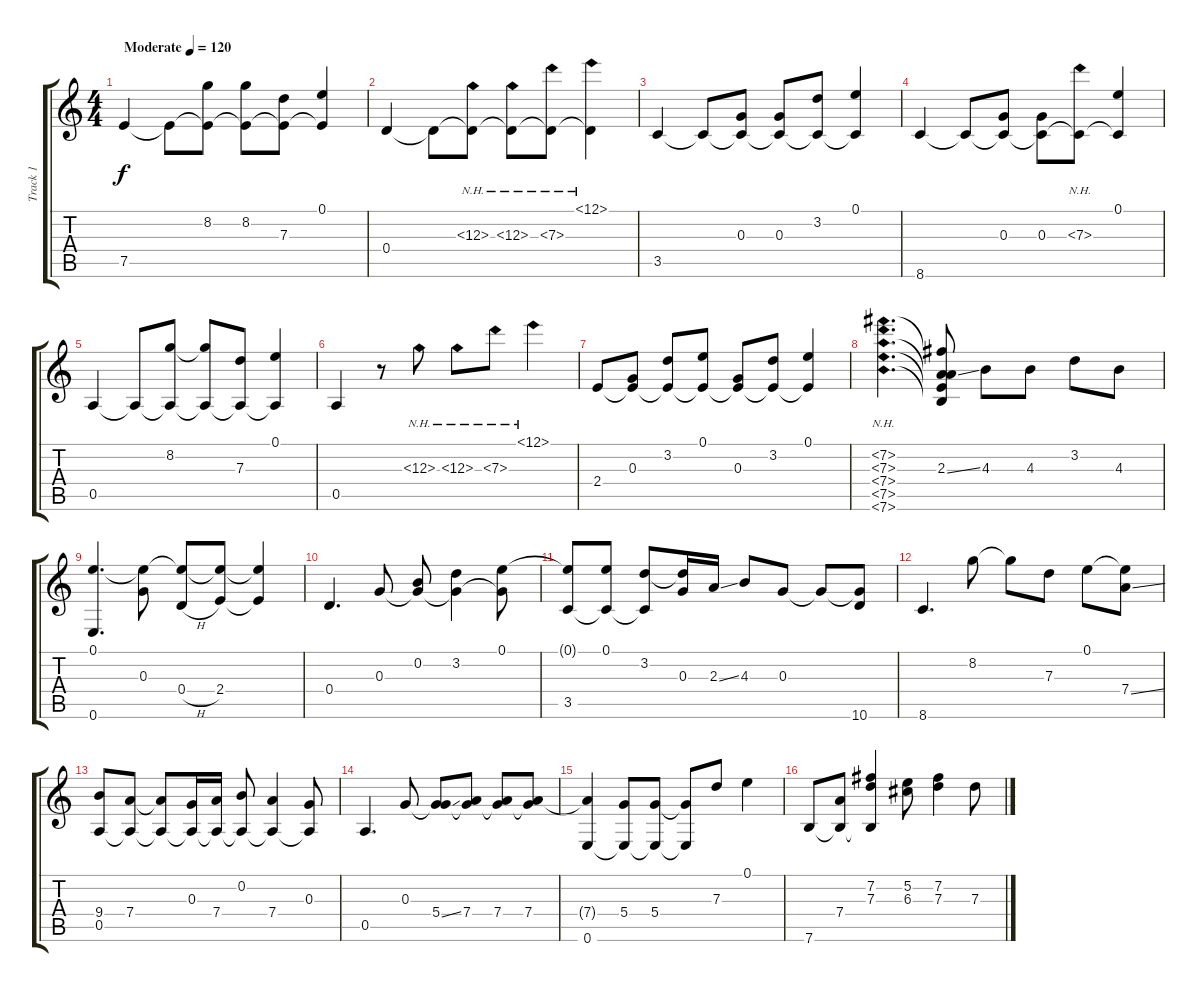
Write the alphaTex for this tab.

\track ("Track 1" "Track 1") {instrument acousticguitarsteel}
\staff {score tabs}
\tuning (E4 B3 G3 D3 A2 E2) {hide}
\ts (4 4)
\tempo (120 "Moderate")
\clef g2
\ks c
7.5.4{dy f instrument acousticguitarsteel} 7.5{t}.8 (8.2 7.5{t}).8 (8.2 7.5{t}).8 (7.3 7.5{t}).8 (0.1 7.5{t}).4 |
0.4.4 0.4{t}.8 (12.3{nh} 0.4{t}).8 (12.3{nh} 0.4{t}).8 (7.3{nh} 0.4{t}).8 (12.1{nh} 0.4{t}).4 |
3.5.4 3.5{t}.8 (0.3 3.5{t}).8 (0.3 3.5{t}).8 (3.2 3.5{t}).8 (0.1 3.5{t}).4 |
8.6.4 8.6{t}.8 (0.3 8.6{t}).8 (0.3 8.6{t}).8 (7.3{nh} 8.6{t}).8 (0.1 8.6{t}).4 |
0.5.4 0.5{t}.8 (8.2 0.5{t}).8 (8.2{t} 0.5{t}).8 (7.3 0.5{t}).8 (0.1 0.5{t}).4 |
0.5.4 r.8 12.3{nh}.8 12.3{nh}.8 7.3{nh}.8 12.1{nh}.4 |
2.4.8 (0.3 2.4{t}).8 (3.2 2.4{t}).8 (0.1 2.4{t}).8 (0.3 2.4{t}).8 (3.2 2.4{t}).8 (0.1 2.4{t}).4 |
(7.2{nh} 7.3{nh} 7.4{nh} 7.5{nh} 7.6{nh}).4{d} (7.2{t} 2.3{ss} 7.4{t} 7.5{t} 7.6{t}).8 4.3.8 4.3.8 3.2.8 4.3.8 |
(0.1 0.6).4{d} (0.1{t} 0.3).8 (0.1{t} 0.4{h}).8 (0.1{t} 2.4).8 (0.1{t} 2.4{t}).4 |
0.4.4{d} 0.3.8 (0.2 0.3{t}).8 (3.2 0.3{t}).4 (0.1 0.3{t}).8 |
(0.1{t} 3.5).8 (0.1 3.5{t}).8 (3.2 3.5{t}).8 (3.2{t} 0.3).16 2.3{ss}.16 4.3.8 0.3.8 0.3{t}.8 (0.3{t} 10.6).8 |
8.6.4{d} 8.2.8 8.2{t}.8 7.3.8 0.1.8 (0.1{t} 7.4{ss}).8 |
(9.4 0.5).8 (7.4 0.5{t}).8 (7.4{t} 0.5{t}).8 (0.3 0.5{t}).16 (7.4 0.5{t}).16 (0.2 0.5{t}).8 (7.4 0.5{t}).4 (0.3 0.5{t}).8 |
0.5.4{d} 0.3.8 (0.3{t} 5.4{ss}).8 (0.3{t} 7.4).8 (0.3{t} 7.4).8 (0.3{t} 7.4).8 |
(7.4{t} 0.6).4 (5.4 0.6{t}).8 (5.4 0.6{t}).8 (5.4{t} 0.6{t}).8 7.3.8 0.1.4 |
7.6.8 (7.4 7.6{t}).8 (7.2 7.3 7.6{t}).4 (5.2 6.3).8 (7.2 7.3).4 7.3.8
